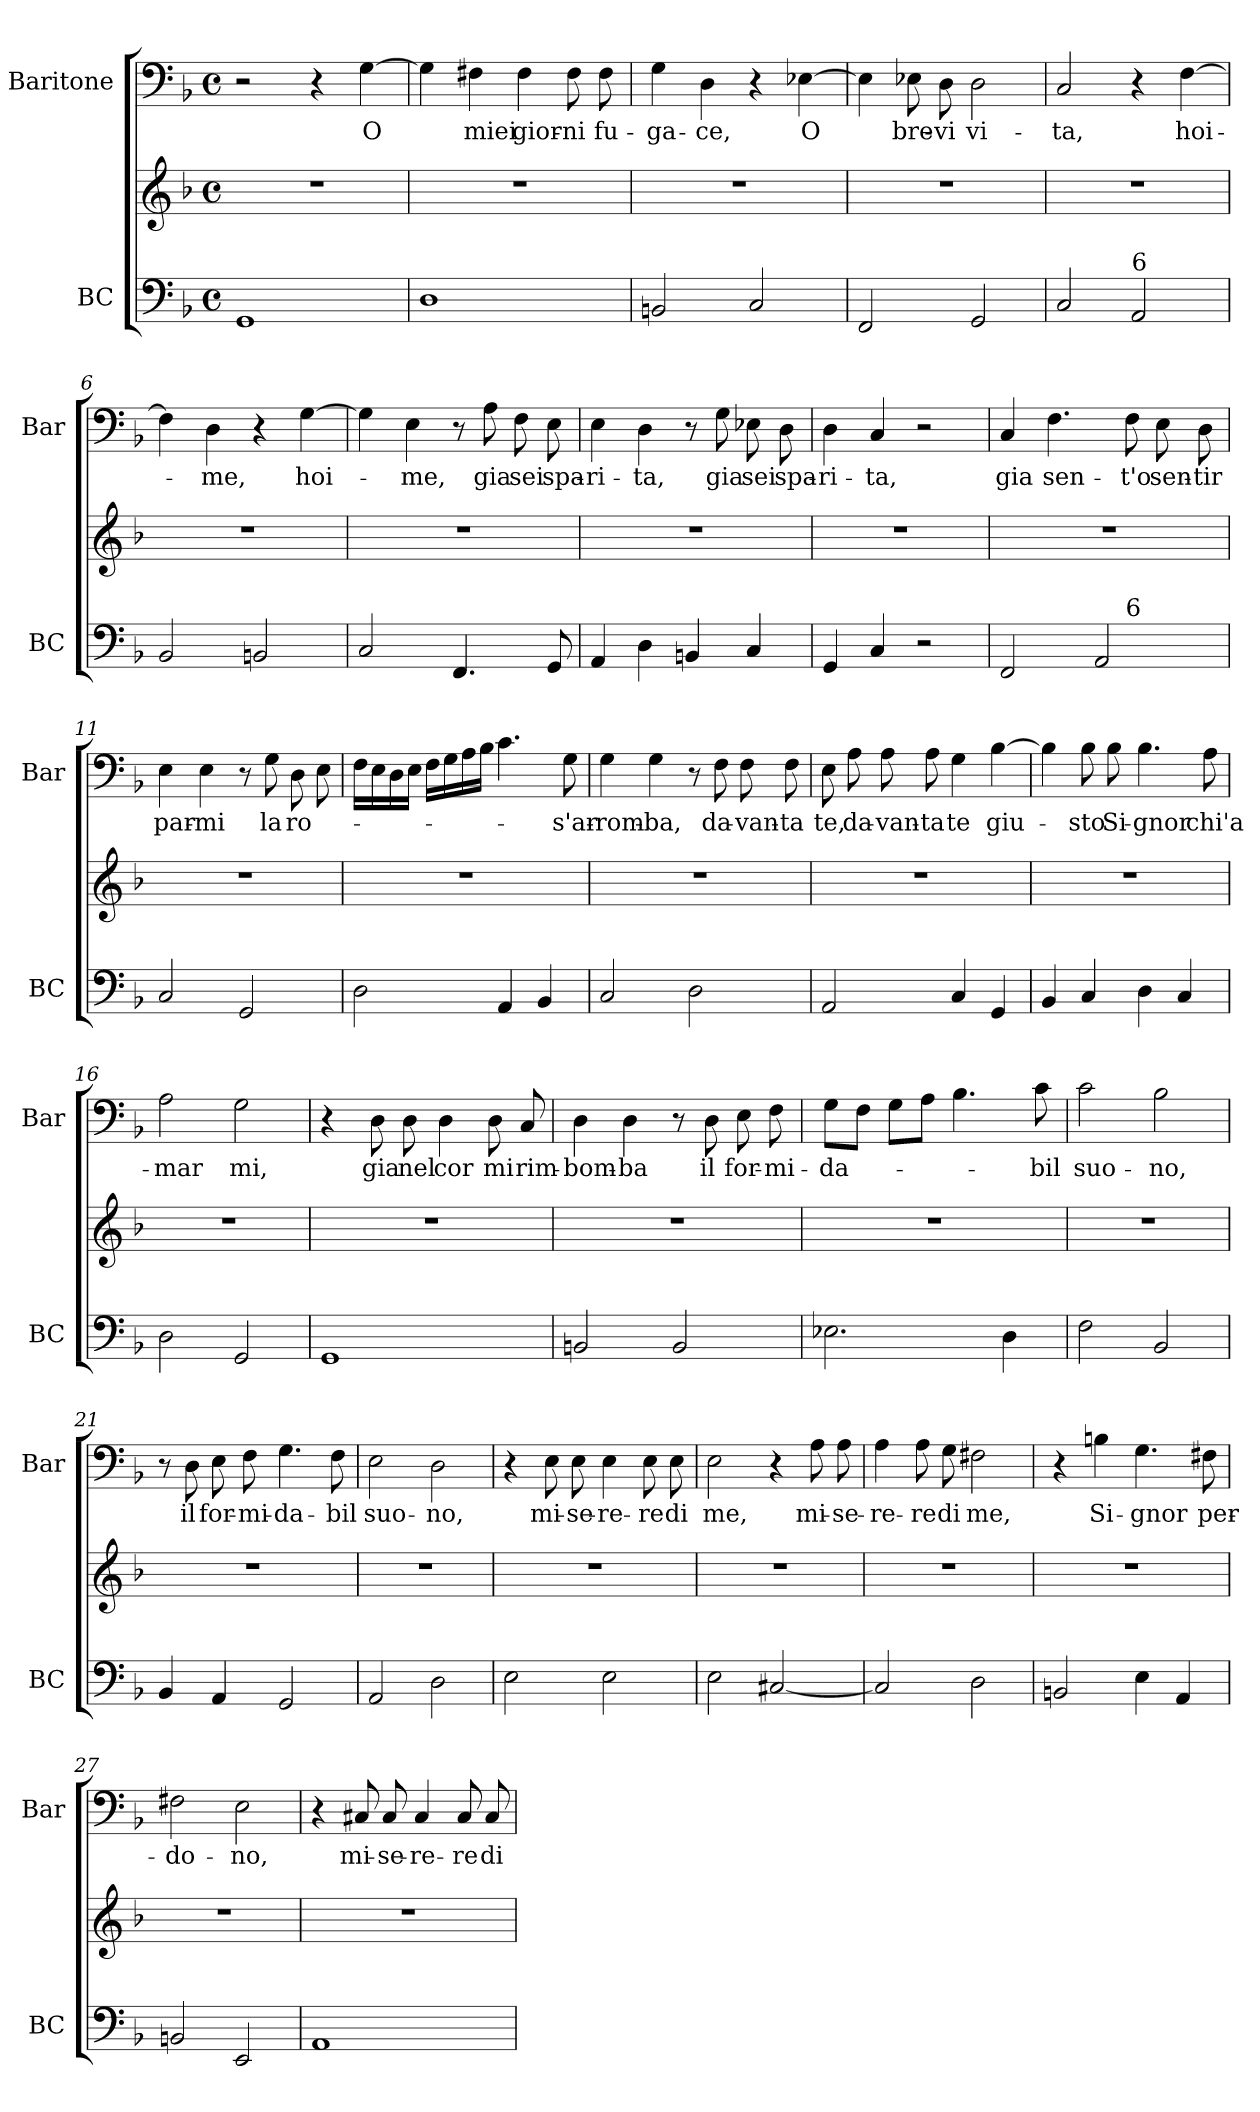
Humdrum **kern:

**kern	**kern	**kern	**text
*part2	*part2	*part1	*part1
*staff3	*staff2	*staff1	*staff1
*I"BC	*	*I"Baritone	*
*I'BC	*	*I'Bar	*
*clefF4	*clefG2	*clefF4	*
*k[b-]	*k[b-]	*k[b-]	*
*F:	*F:	*F:	*
*M4/4	*M4/4	*M4/4	*
*met(c)	*met(c)	*met(c)	*
=1	=1	=1	=1
1GG	1r	2r	.
.	.	4r	.
!	!	!	!LO:LY:b
.	.	[4G\	O
=2	=2	=2	=2
1D	1r	4G\]	.
!	!	!	!LO:LY:b
.	.	4F#X\	miei
!	!	!	!LO:LY:b
.	.	4F#\	gior-
!	!	!	!LO:LY:b
.	.	8F#\	-ni
!	!	!	!LO:LY:b
.	.	8F#\	fu-
=3	=3	=3	=3
!	!	!	!LO:LY:b
2BBn/	1r	4G\	-ga-
!	!	!	!LO:LY:b
.	.	4D\	-ce,
2C/	.	4r	.
!	!	!	!LO:LY:b
.	.	[4E-X\	O
=4	=4	=4	=4
2FF/	1r	4E-\]	.
!	!	!	!LO:LY:b
.	.	8E-X\	bre-
!	!	!	!LO:LY:b
.	.	8D\	-vi
!	!	!	!LO:LY:b
2GG/	.	2D\	vi-
!!LO:LB:g=z
=5	=5	=5	=5
!	!	!	!LO:LY:b
2C/	1r	2C/	-ta,
!LO:TX:a:t=6	!	!	!
2AA/	.	4r	.
!	!	!	!LO:LY:b
.	.	[4F\	hoi-
=6	=6	=6	=6
2BB-/	1r	4F\]	.
!	!	!	!LO:LY:b
.	.	4D\	-me,
2BBn/	.	4r	.
!	!	!	!LO:LY:b
.	.	[4G\	hoi-
=7	=7	=7	=7
2C/	1r	4G\]	.
!	!	!	!LO:LY:b
.	.	4E\	-me,
4.FF/	.	8r	.
!	!	!	!LO:LY:b
.	.	8A\	gia
!	!	!	!LO:LY:b
.	.	8F\	sei
!	!	!	!LO:LY:b
8GG/	.	8E\	spa-
=8	=8	=8	=8
!	!	!	!LO:LY:b
4AA/	1r	4E\	-ri-
!	!	!	!LO:LY:b
4D\	.	4D\	-ta,
4BBn/	.	8r	.
!	!	!	!LO:LY:b
.	.	8G\	gia
!	!	!	!LO:LY:b
4C/	.	8E-X\	sei
!	!	!	!LO:LY:b
.	.	8D\	spa-
!!LO:LB:g=z
=9	=9	=9	=9
!	!	!	!LO:LY:b
4GG/	1r	4D\	-ri-
!	!	!	!LO:LY:b
4C/	.	4C/	-ta,
2r	.	2r	.
=10	=10	=10	=10
!	!	!	!LO:LY:b
*^	*	*	*
2FF/	2ryy	1r	4C/	gia
!	!	!	!	!LO:LY:b
.	.	.	4.F\	sen-
2AA/	8ryy	.	.	.
!	!LO:TX:a:t=6	!	!	!
!	!	!	!	!LO:LY:b
.	4.ryy	.	8F\	-t'o
!	!	!	!	!LO:LY:b
.	.	.	8E\	sen-
!	!	!	!	!LO:LY:b
.	.	.	8D\	-tir
=11	=11	=11	=11	=11
!	!	!	!	!LO:LY:b
*v	*v	*	*	*
2C/	1r	4E\	par-
!	!	!	!LO:LY:b
.	.	4E\	-mi
2GG/	.	8r	.
!	!	!	!LO:LY:b
.	.	8G\	la
!	!	!	!LO:LY:b
.	.	8D\	ro-
.	.	8E\	.
=12	=12	=12	=12
2D\	1r	16F\LL	.
.	.	16E\	.
.	.	16D\	.
.	.	16E\JJ	.
.	.	16F\LL	.
.	.	16G\	.
.	.	16A\	.
.	.	16B-\JJ	.
4AA/	.	4.c\	.
4BB-/	.	.	.
!	!	!	!LO:LY:b
.	.	8G\	-s'ar-
!!LO:PB:g=z
=13	=13	=13	=13
!	!	!	!LO:LY:b
2C/	1r	4G\	-rom-
!	!	!	!LO:LY:b
.	.	4G\	-ba,
2D\	.	8r	.
!	!	!	!LO:LY:b
.	.	8F\	da-
!	!	!	!LO:LY:b
.	.	8F\	-van-
!	!	!	!LO:LY:b
.	.	8F\	-ta
=14	=14	=14	=14
!	!	!	!LO:LY:b
2AA/	1r	8E\	te,
!	!	!	!LO:LY:b
.	.	8A\	da-
!	!	!	!LO:LY:b
.	.	8A\	-van-
!	!	!	!LO:LY:b
.	.	8A\	-ta
!	!	!	!LO:LY:b
4C/	.	4G\	te
!	!	!	!LO:LY:b
4GG/	.	[4B-\	giu-
=15	=15	=15	=15
4BB-/	1r	4B-\]	.
!	!	!	!LO:LY:b
4C/	.	8B-\	-sto
!	!	!	!LO:LY:b
.	.	8B-\	Si-
!	!	!	!LO:LY:b
4D\	.	4.B-\	-gnor
4C/	.	.	.
!	!	!	!LO:LY:b
.	.	8A\	chi'a-
=16	=16	=16	=16
!	!	!	!LO:LY:b
2D\	1r	2A\	-mar
!	!	!	!LO:LY:b
2GG/	.	2G\	mi,
!!LO:LB:g=z
=17	=17	=17	=17
1GG	1r	4r	.
!	!	!	!LO:LY:b
.	.	8D\	gia
!	!	!	!LO:LY:b
.	.	8D\	nel
!	!	!	!LO:LY:b
.	.	4D\	cor
!	!	!	!LO:LY:b
.	.	8D\	mi
!	!	!	!LO:LY:b
.	.	8C/	rim-
=18	=18	=18	=18
!	!	!	!LO:LY:b
2BBn/	1r	4D\	-bom-
!	!	!	!LO:LY:b
.	.	4D\	-ba
2BB/	.	8r	.
!	!	!	!LO:LY:b
.	.	8D\	il
!	!	!	!LO:LY:b
.	.	8E\	for-
!	!	!	!LO:LY:b
.	.	8F\	-mi-
=19	=19	=19	=19
!	!	!	!LO:LY:b
2.E-X\	1r	8G\L	-da-
.	.	8F\J	.
.	.	8G\L	.
.	.	8A\J	.
.	.	4.B-\	.
4D\	.	.	.
!	!	!	!LO:LY:b
.	.	8c\	-bil
=20	=20	=20	=20
!	!	!	!LO:LY:b
2F\	1r	2c\	suo-
!	!	!	!LO:LY:b
2BB-/	.	2B-\	-no,
!!LO:LB:g=z
=21	=21	=21	=21
4BB-/	1r	8r	.
!	!	!	!LO:LY:b
.	.	8D\	il
!	!	!	!LO:LY:b
4AA/	.	8E\	for-
!	!	!	!LO:LY:b
.	.	8F\	-mi-
!	!	!	!LO:LY:b
2GG/	.	4.G\	-da-
!	!	!	!LO:LY:b
.	.	8F\	-bil
=22	=22	=22	=22
!	!	!	!LO:LY:b
2AA/	1r	2E\	suo-
!	!	!	!LO:LY:b
2D\	.	2D\	-no,
=23	=23	=23	=23
2E\	1r	4r	.
!	!	!	!LO:LY:b
.	.	8E\	mi-
!	!	!	!LO:LY:b
.	.	8E\	-se-
!	!	!	!LO:LY:b
2E\	.	4E\	-re-
!	!	!	!LO:LY:b
.	.	8E\	-re
!	!	!	!LO:LY:b
.	.	8E\	di
=24	=24	=24	=24
!	!	!	!LO:LY:b
2E\	1r	2E\	me,
[2C#X/	.	4r	.
!	!	!	!LO:LY:b
.	.	8A\	mi-
!	!	!	!LO:LY:b
.	.	8A\	-se-
!!LO:LB:g=z
=25	=25	=25	=25
!	!	!	!LO:LY:b
2C#/]	1r	4A\	-re-
!	!	!	!LO:LY:b
.	.	8A\	-re
!	!	!	!LO:LY:b
.	.	8G\	di
!	!	!	!LO:LY:b
2D\	.	2F#X\	me,
=26	=26	=26	=26
2BBn/	1r	4r	.
!	!	!	!LO:LY:b
.	.	4Bn\	Si-
!	!	!	!LO:LY:b
4E\	.	4.G\	-gnor
4AA/	.	.	.
!	!	!	!LO:LY:b
.	.	8F#X\	per-
=27	=27	=27	=27
!	!	!	!LO:LY:b
2BBn/	1r	2F#X\	-do-
!	!	!	!LO:LY:b
2EE/	.	2E\	-no,
=28	=28	=28	=28
1AA	1r	4r	.
!	!	!	!LO:LY:b
.	.	8C#X/	mi-
!	!	!	!LO:LY:b
.	.	8C#/	-se-
!	!	!	!LO:LY:b
.	.	4C#/	-re-
!	!	!	!LO:LY:b
.	.	8C#/	-re
!	!	!	!LO:LY:b
.	.	8C#/	di
=	=	=	=
*-	*-	*-	*-
